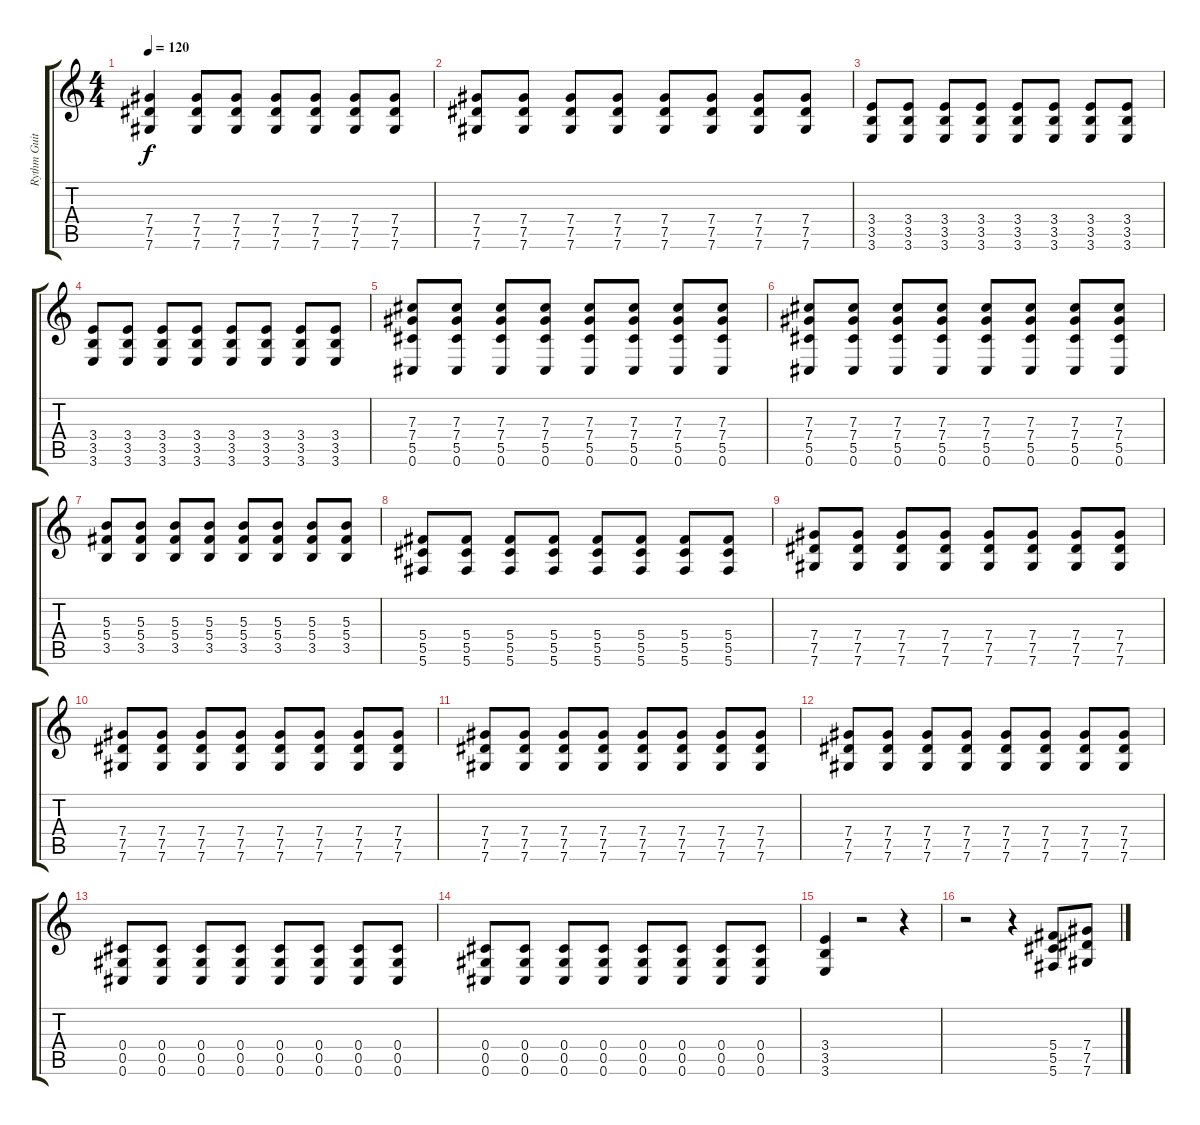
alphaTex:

\track ("Rythm Guitar" "Rythm Guit") {instrument distortionguitar}
\staff {score tabs}
\tuning (Eb4 Bb3 Gb3 Db3 Ab2 Db2) {hide}
\ts (4 4)
\tempo 120
\clef g2
\ks c
(7.4 7.5 7.6).4{dy f} (7.4 7.5 7.6).8 (7.4 7.5 7.6).8 (7.4 7.5 7.6).8 (7.4 7.5 7.6).8 (7.4 7.5 7.6).8 (7.4 7.5 7.6).8 |
(7.4 7.5 7.6).8 (7.4 7.5 7.6).8 (7.4 7.5 7.6).8 (7.4 7.5 7.6).8 (7.4 7.5 7.6).8 (7.4 7.5 7.6).8 (7.4 7.5 7.6).8 (7.4 7.5 7.6).8 |
(3.4 3.5 3.6).8 (3.4 3.5 3.6).8 (3.4 3.5 3.6).8 (3.4 3.5 3.6).8 (3.4 3.5 3.6).8 (3.4 3.5 3.6).8 (3.4 3.5 3.6).8 (3.4 3.5 3.6).8 |
(3.4 3.5 3.6).8 (3.4 3.5 3.6).8 (3.4 3.5 3.6).8 (3.4 3.5 3.6).8 (3.4 3.5 3.6).8 (3.4 3.5 3.6).8 (3.4 3.5 3.6).8 (3.4 3.5 3.6).8 |
(7.3 7.4 5.5 0.6).8 (7.3 7.4 5.5 0.6).8 (7.3 7.4 5.5 0.6).8 (7.3 7.4 5.5 0.6).8 (7.3 7.4 5.5 0.6).8 (7.3 7.4 5.5 0.6).8 (7.3 7.4 5.5 0.6).8 (7.3 7.4 5.5 0.6).8 |
(7.3 7.4 5.5 0.6).8 (7.3 7.4 5.5 0.6).8 (7.3 7.4 5.5 0.6).8 (7.3 7.4 5.5 0.6).8 (7.3 7.4 5.5 0.6).8 (7.3 7.4 5.5 0.6).8 (7.3 7.4 5.5 0.6).8 (7.3 7.4 5.5 0.6).8 |
(5.3 5.4 3.5).8 (5.3 5.4 3.5).8 (5.3 5.4 3.5).8 (5.3 5.4 3.5).8 (5.3 5.4 3.5).8 (5.3 5.4 3.5).8 (5.3 5.4 3.5).8 (5.3 5.4 3.5).8 |
(5.4 5.5 5.6).8 (5.4 5.5 5.6).8 (5.4 5.5 5.6).8 (5.4 5.5 5.6).8 (5.4 5.5 5.6).8 (5.4 5.5 5.6).8 (5.4 5.5 5.6).8 (5.4 5.5 5.6).8 |
(7.4 7.5 7.6).8 (7.4 7.5 7.6).8 (7.4 7.5 7.6).8 (7.4 7.5 7.6).8 (7.4 7.5 7.6).8 (7.4 7.5 7.6).8 (7.4 7.5 7.6).8 (7.4 7.5 7.6).8 |
(7.4 7.5 7.6).8 (7.4 7.5 7.6).8 (7.4 7.5 7.6).8 (7.4 7.5 7.6).8 (7.4 7.5 7.6).8 (7.4 7.5 7.6).8 (7.4 7.5 7.6).8 (7.4 7.5 7.6).8 |
(7.4 7.5 7.6).8 (7.4 7.5 7.6).8 (7.4 7.5 7.6).8 (7.4 7.5 7.6).8 (7.4 7.5 7.6).8 (7.4 7.5 7.6).8 (7.4 7.5 7.6).8 (7.4 7.5 7.6).8 |
(7.4 7.5 7.6).8 (7.4 7.5 7.6).8 (7.4 7.5 7.6).8 (7.4 7.5 7.6).8 (7.4 7.5 7.6).8 (7.4 7.5 7.6).8 (7.4 7.5 7.6).8 (7.4 7.5 7.6).8 |
(0.4 0.5 0.6).8 (0.4 0.5 0.6).8 (0.4 0.5 0.6).8 (0.4 0.5 0.6).8 (0.4 0.5 0.6).8 (0.4 0.5 0.6).8 (0.4 0.5 0.6).8 (0.4 0.5 0.6).8 |
(0.4 0.5 0.6).8 (0.4 0.5 0.6).8 (0.4 0.5 0.6).8 (0.4 0.5 0.6).8 (0.4 0.5 0.6).8 (0.4 0.5 0.6).8 (0.4 0.5 0.6).8 (0.4 0.5 0.6).8 |
(3.4 3.5 3.6).4 r.2 r.4 |
r.2 r.4 (5.4 5.5 5.6).8 (7.4 7.5 7.6).8
